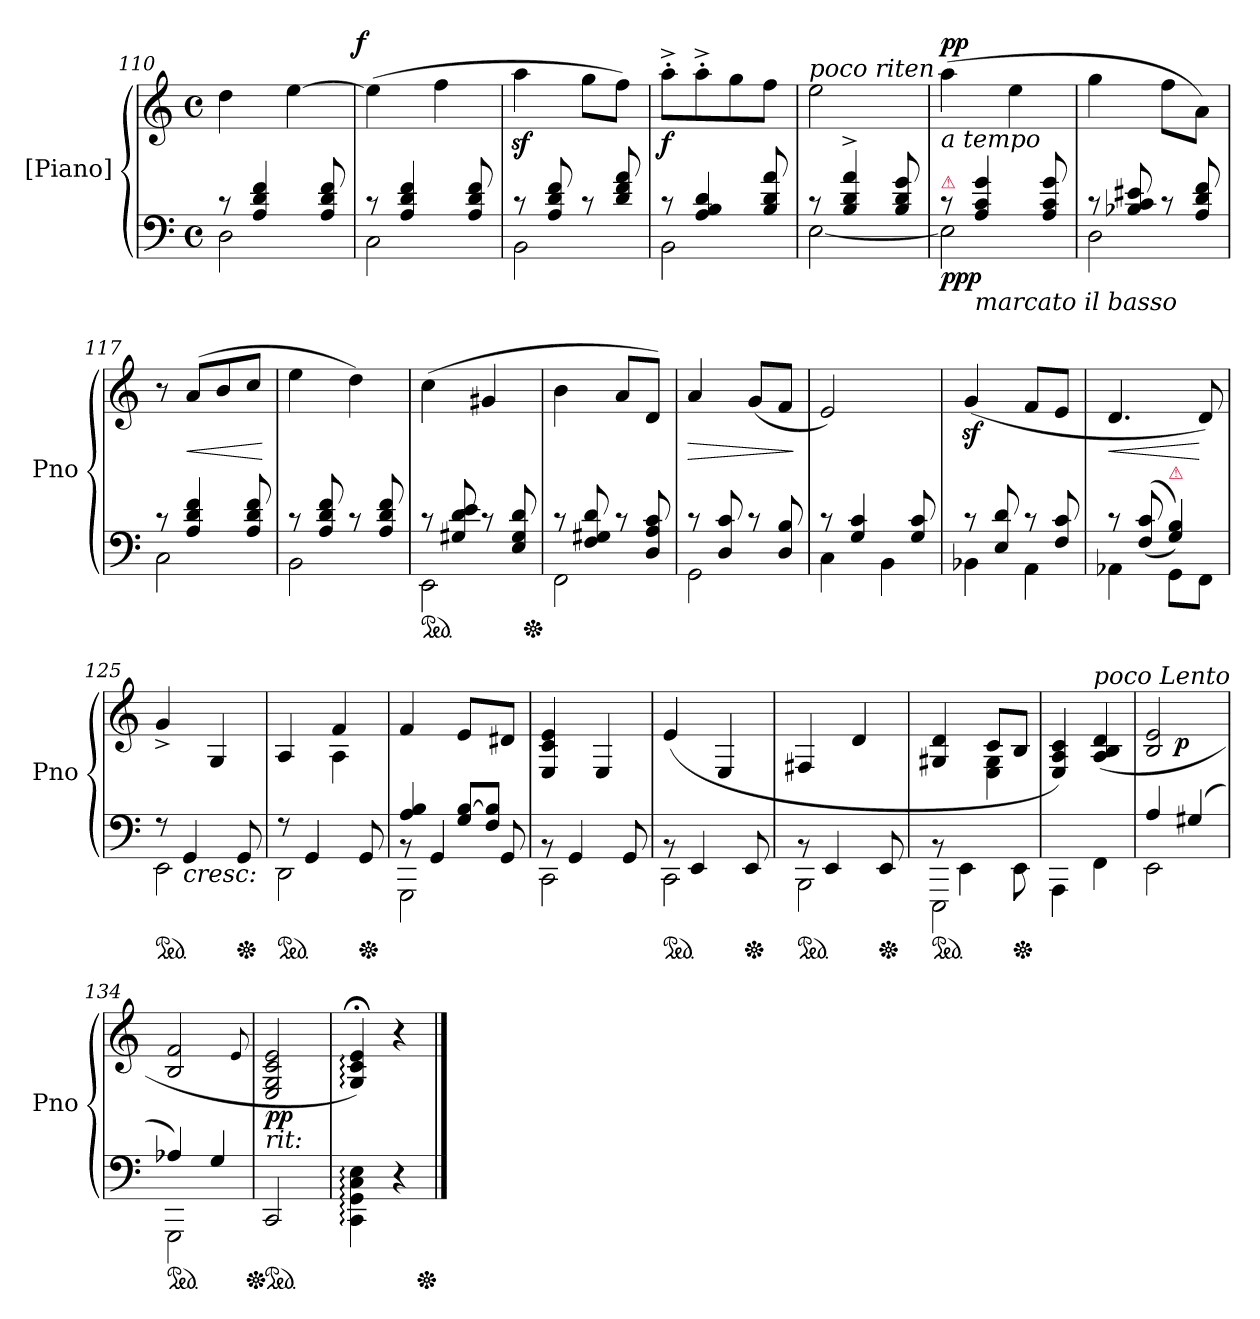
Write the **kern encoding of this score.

**kern	**dynam	**kern	**dynam
*part2	*part2	*part1	*part1
*staff2	*staff2	*staff1	*staff1
*I"[Piano]	*	*I"[Piano]	*
*I'Pno	*	*I'Pno	*
*clefF4	*	*clefG2	*
*k[]	*	*k[]	*
*C:	*	*C:	*
*M2/4	*	*M2/4	*
*met(c)	*	*met(c)	*
=110	=110	=110	=110
*^	*	*	*
8rc	2D\	.	4dd\	.
4A/ 4d/ 4f/	.	.	.	.
.	.	.	[4ee\	.
8A/ 8d/ 8f/	.	.	.	.
=111	=111	=111	=111	=111
!	!	!	!	!LO:DY:a:rj
8rc	2C\	.	(>4ee\]	f
4A/ 4d/ 4f/	.	.	.	.
.	.	.	4ff\	.
8A/ 8d/ 8f/	.	.	.	.
=112	=112	=112	=112	=112
8rc	2BB\	.	4aaz>\	.
8A/ 8d/ 8f/	.	.	.	.
8rc	.	.	8gg\L	.
8d/ 8f/ 8a/	.	.	8ff\J)	.
=113	=113	=113	=113	=113
8rc	2BB\	.	8aa'>^>\L	f
4A/ 4B/ 4d/	.	.	8aa'>^>\	.
.	.	.	8gg\	.
8B/ 8d/ 8a/	.	.	8ff\J	.
=114	=114	=114	=114	=114
!	!	!	!LO:TX:a:i:t=poco riten	!
8rc	[2E\	.	2ee\	.
4B^>/ 4d^>/ 4a^>/	.	.	.	.
8B/ 8d/ 8g/	.	.	.	.
=115	=115	=115	=115	=115
!	!	!	!LO:TX:b:i:t=a tempo	!
!LO:TX:a:color=crimson:t=⚠	!	!	!	!
!	!	!LO:DY:b	!	!LO:DY:a
8rc	2E\]	ppp	(>4aa\	pp
!LO:TX:b:i:t=marcato il basso	!	!	!	!
4A/ 4c/ 4g/	.	.	.	.
.	.	.	4ee\	.
8A/ 8c/ 8g/	.	.	.	.
=116	=116	=116	=116	=116
8rc	2D\	.	4gg\	.
8B-X/ 8c/ 8e#X/	.	.	.	.
8rc	.	.	8ff\L	.
8A/ 8d/ 8f/	.	.	8a\J)	.
=117	=117	=117	=117	=117
8rc	2C\	.	8r	.
!	!	!	!	!LO:HP:b
4A/ 4d/ 4f/	.	.	(>8a/L	<
.	.	.	8b/	.
8A/ 8d/ 8f/	.	.	8cc/J	.
*v	*v	*	*	*
.	.	.	[
=118	=118	=118	=118
*^	*	*	*
8rc	2BB\	.	4ee\	.
8A/ 8d/ 8f/	.	.	.	.
8rc	.	.	4dd\)	.
8A/ 8d/ 8f/	.	.	.	.
=119	=119	=119	=119	=119
*ped	*	*	*	*
8rc	2EE\	.	(>4cc\	.
8G#X/ 8d/ 8e/	.	.	.	.
8rc	.	.	4g#X/	.
8E/ 8G#/ 8d/	.	.	.	.
*Xped	*	*	*	*
=120	=120	=120	=120	=120
8rc	2FF\	.	4b\	.
8F/ 8G#X/ 8d/	.	.	.	.
8rc	.	.	8a/L	.
8D/ 8A/ 8c/	.	.	8d/J)	.
=121	=121	=121	=121	=121
!	!	!	!	!LO:HP:b
8rc	2GG\	.	4a/	>
8D/ 8c/	.	.	.	.
8rc	.	.	(>8g/L	.
8D/ 8B/	.	.	8f/J	.
*v	*v	*	*	*
.	.	.	]
=122	=122	=122	=122
*^	*	*	*
8rc	4C\	.	2e/)	.
4G/ 4c/	.	.	.	.
.	4BB\	.	.	.
8G/ 8c/	.	.	.	.
=123	=123	=123	=123	=123
8rc	4BB-X\	.	(>4gz>/	.
8E/ 8d/	.	.	.	.
8rc	4AA\	.	8f/L	.
8F/ 8c/	.	.	8e/J	.
=124	=124	=124	=124	=124
!	!	!	!	!LO:HP:b
8rc	4AA-X\	.	4.d/	<
(>(<8F/ 8c/	.	.	.	.
!LO:TX:a:color=crimson:t=⚠	!	!	!	!
4G/ 4B/))	8GG\L	.	.	.
.	8FF\J	.	8d/)	[
=125	=125	=125	=125	=125
*ped	*	*	*	*
8r	2EE\	.	4g^>/	mfz mfz
!LO:TX:b:i:t=cresc&colon;	!	!	!	!
4GG/	.	.	.	.
.	.	.	4G/	.
*Xped	*	*	*	*
8GG/	.	.	.	.
=126	=126	=126	=126	=126
*	*	*	*^	*
*ped	*	*	*	*	*
8r	2DD\	.	4A/	4ryy	.
4GG/	.	.	.	.	.
.	.	.	4f/	4A\	.
*Xped	*	*	*	*	*
8GG/	.	.	.	.	.
*	*	*	*v	*v	*
=127	=127	=127	=127	=127
*	*^	*	*	*
8rBB	2GGG\	4A/ 4B/	.	4f/	.
4GG/	.	.	.	.	.
.	.	8G/ [8B/L	.	8e/L	.
8GG/	.	8F/ 8B]/J	.	8d#X/J	.
*	*v	*v	*	*	*
=128	=128	=128	=128	=128
8rBB	2CC\	.	4E/ 4c/ 4e/	.
4GG/	.	.	.	.
.	.	.	4E/	.
8GG/	.	.	.	.
=129	=129	=129	=129	=129
*ped	*	*	*	*
8rBB	2CC\	.	(>4e/	.
4EE/	.	.	.	.
.	.	.	4E/	.
*Xped	*	*	*	*
8EE/	.	.	.	.
=130	=130	=130	=130	=130
*ped	*	*	*	*
8rBB	2BBB\	.	4F#X/	.
4EE/	.	.	.	.
.	.	.	4d/	.
*Xped	*	*	*	*
8EE/	.	.	.	.
=131	=131	=131	=131	=131
*	*	*	*^	*
*ped	*	*	*	*	*
8rBB	2EEE\	.	4G#X/ 4d/	4ryy	.
4EE\	.	.	.	.	.
.	.	.	8c/L	4E\ 4G#\	.
*Xped	*	*	*	*	*
8EE\	.	.	8B/J	.	.
*v	*v	*	*	*	*
*	*	*v	*v	*
=132	=132	=132	=132
4AAA\	.	4E/ 4A/ 4c/)	.
!	!	!LO:TX:a:i:t=poco Lento	!
4FF\	.	(>4A/ 4B/ 4d/	.
=133	=133	=133	=133
*^	*	*^	*
4A/	2EE\	.	2B/ 2e/	4ryy	.
!	!	!	!	!	!LO:DY:rj
(>4G#X/	.	.	.	4ryy	p
*	*	*	*v	*v	*
=134	=134	=134	=134	=134
*ped	*	*	*	*
4A-X/)	2GGG\	.	2B/ 2f/	.
4G/	.	.	.	.
*v	*v	*	*	*
.	.	8qqe/	.
=135	=135	=135	=135
!	!	!LO:TX:b:i:t=rit&colon;	!
*Xped	*	*	*
*ped	*	*	*
2CC/	.	2E/ 2G/ 2c/ 2e/	pp
=136	=136	=136	=136
4CC:\ 4GG:\ 4C:\ 4E:\	.	4G;<:/ 4c;<:/ 4e;<:/)	.
4r	.	4r	.
*Xped	*	*	*
==	==	==	==
*-	*-	*-	*-
